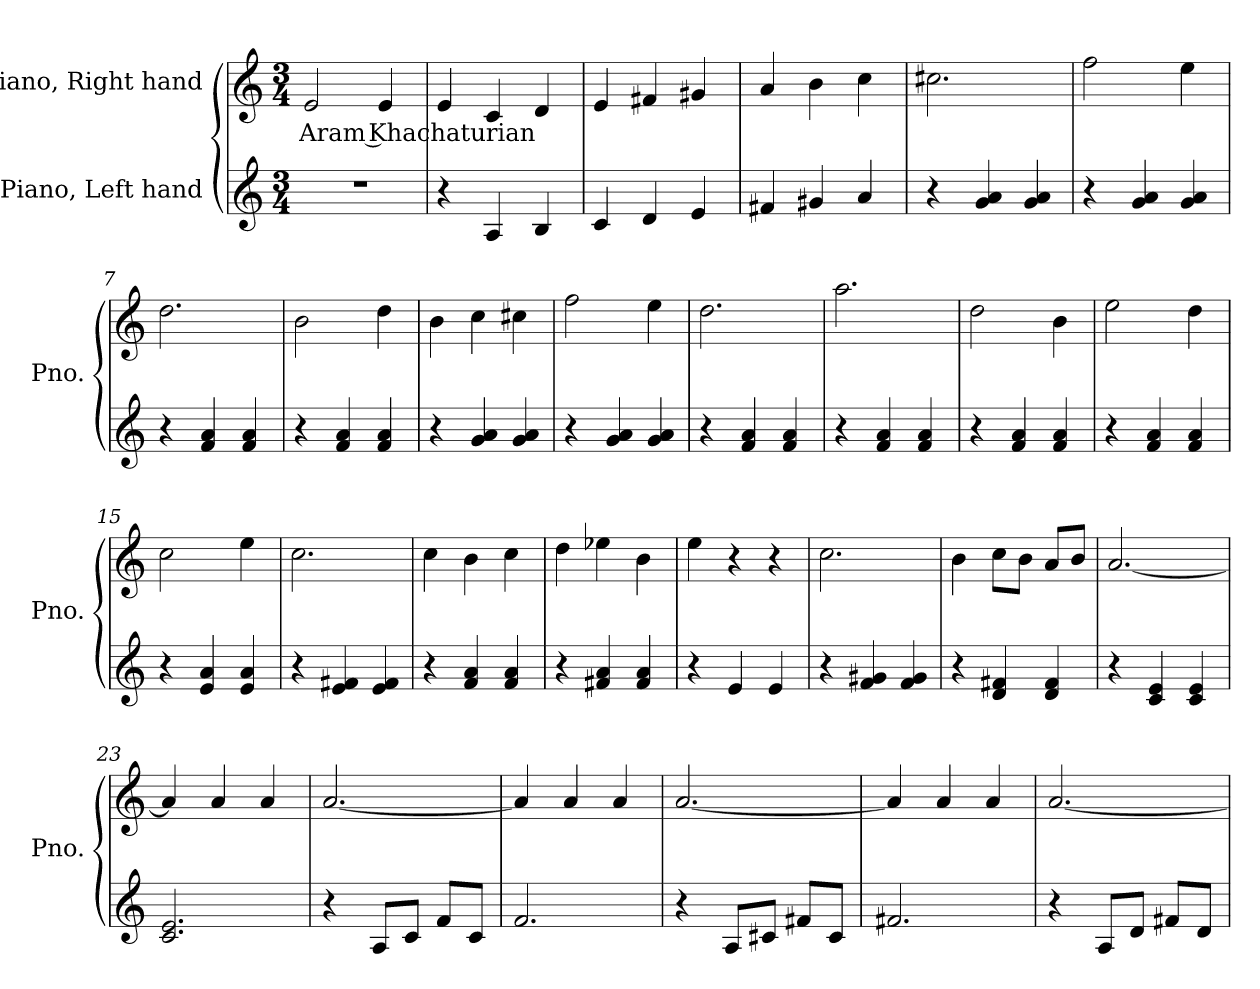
**kern	**kern	**text
*part2	*part1	*part1
*staff2	*staff1	*staff1
*I"Piano, Left hand	*I"Piano, Right hand	*
*I'Pno.	*I'Pno.	*
*clefG2	*clefG2	*
*k[]	*k[]	*
*M3/4	*M3/4	*
*MM120	*MM120	*
=1	=1	=1
!	!	!LO:LY:b
2.r	2e/	Aram Khachaturian
.	4e/	.
=2	=2	=2
4r	4e/	.
4A/	4c/	.
4B/	4d/	.
=3	=3	=3
4c/	4e/	.
4d/	4f#X/	.
4e/	4g#X/	.
=4	=4	=4
4f#X/	4a/	.
4g#X/	4b\	.
4a/	4cc\	.
=5	=5	=5
4r	2.cc#X\	.
4g/ 4a/	.	.
4g/ 4a/	.	.
!!LO:LB:g=z
=6	=6	=6
4r	2ff\	.
4g/ 4a/	.	.
4g/ 4a/	4ee\	.
=7	=7	=7
4r	2.dd\	.
4f/ 4a/	.	.
4f/ 4a/	.	.
=8	=8	=8
4r	2b\	.
4f/ 4a/	.	.
4f/ 4a/	4dd\	.
=9	=9	=9
4r	4b\	.
4g/ 4a/	4cc\	.
4g/ 4a/	4cc#X\	.
=10	=10	=10
4r	2ff\	.
4g/ 4a/	.	.
4g/ 4a/	4ee\	.
=11	=11	=11
4r	2.dd\	.
4f/ 4a/	.	.
4f/ 4a/	.	.
=12	=12	=12
4r	2.aa\	.
4f/ 4a/	.	.
4f/ 4a/	.	.
=13	=13	=13
4r	2dd\	.
4f/ 4a/	.	.
4f/ 4a/	4b\	.
=14	=14	=14
4r	2ee\	.
4f/ 4a/	.	.
4f/ 4a/	4dd\	.
=15	=15	=15
4r	2cc\	.
4e/ 4a/	.	.
4e/ 4a/	4ee\	.
!!LO:LB:g=z
=16	=16	=16
4r	2.cc\	.
4e/ 4f#X/	.	.
4e/ 4f#/	.	.
=17	=17	=17
4r	4cc\	.
4f/ 4a/	4b\	.
4f/ 4a/	4cc\	.
=18	=18	=18
4r	4dd\	.
4f#X/ 4a/	4ee-X\	.
4f#/ 4a/	4b\	.
=19	=19	=19
4r	4ee\	.
4e/	4r	.
4e/	4r	.
=20	=20	=20
4r	2.cc\	.
4f/ 4g#X/	.	.
4f/ 4g#/	.	.
=21	=21	=21
4r	4b\	.
4d/ 4f#X/	8cc\L	.
.	8b\J	.
4d/ 4f#/	8a/L	.
.	8b/J	.
=22	=22	=22
4r	[2.a/	.
4c/ 4e/	.	.
4c/ 4e/	.	.
=23	=23	=23
2.c/ 2.e/	4a/]	.
.	4a/	.
.	4a/	.
!!LO:LB:g=z
=24	=24	=24
4r	[2.a/	.
8A/L	.	.
8c/J	.	.
8f/L	.	.
8c/J	.	.
=25	=25	=25
2.f/	4a/]	.
.	4a/	.
.	4a/	.
=26	=26	=26
4r	[2.a/	.
8A/L	.	.
8c#X/J	.	.
8f#X/L	.	.
8c#/J	.	.
=27	=27	=27
2.f#X/	4a/]	.
.	4a/	.
.	4a/	.
=28	=28	=28
4r	[2.a/	.
8A/L	.	.
8d/J	.	.
8f#X/L	.	.
8d/J	.	.
=	=	=
*-	*-	*-
